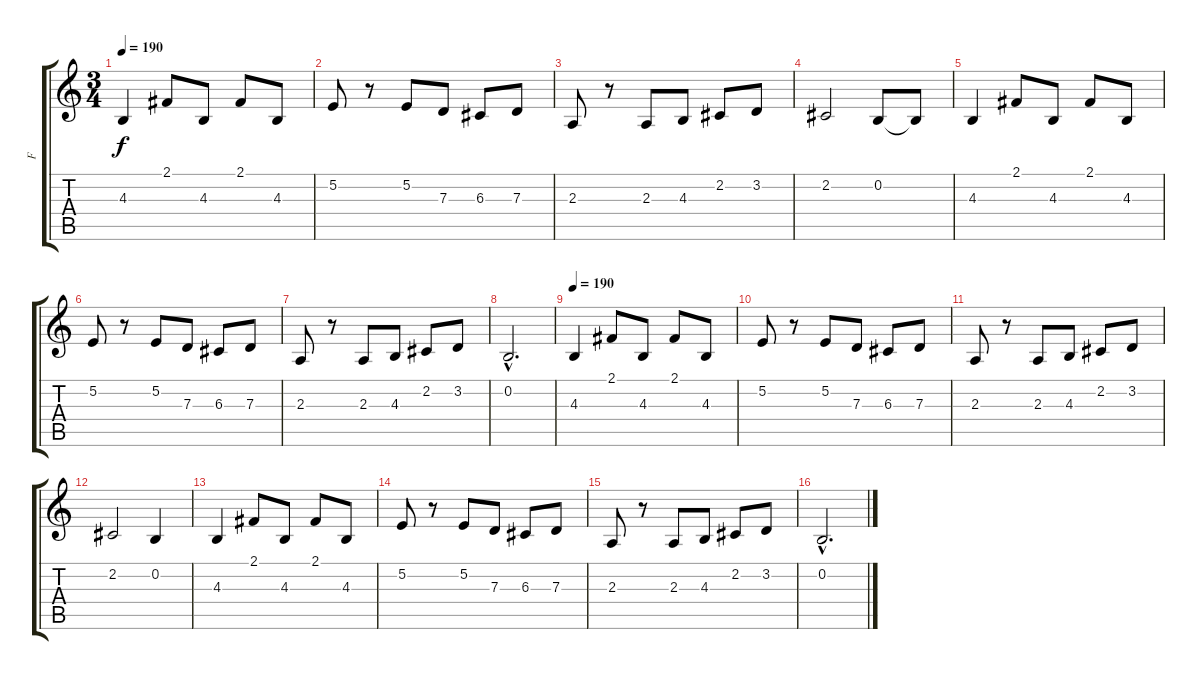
\track ("F" "F") {instrument flute}
\staff {score tabs}
\tuning (E4 B3 G3 D3 A2 E2) {hide}
\ts (3 4)
\tempo 200
\tempo 190
\clef g2
\ks c
4.3.4{dy f} 2.1.8 4.3.8 2.1.8 4.3.8 |
5.2.8 r.8 5.2.8 7.3.8 6.3.8 7.3.8 |
2.3.8 r.8 2.3.8 4.3.8 2.2.8 3.2.8 |
2.2.2 0.2.8 0.2{t}.8 |
4.3.4 2.1.8 4.3.8 2.1.8 4.3.8 |
5.2.8 r.8 5.2.8 7.3.8 6.3.8 7.3.8 |
2.3.8 r.8 2.3.8 4.3.8 2.2.8 3.2.8 |
0.2{hac}.2{d} |
\tempo 190
4.3.4 2.1.8 4.3.8 2.1.8 4.3.8 |
5.2.8 r.8 5.2.8 7.3.8 6.3.8 7.3.8 |
2.3.8 r.8 2.3.8 4.3.8 2.2.8 3.2.8 |
2.2.2 0.2.4 |
4.3.4 2.1.8 4.3.8 2.1.8 4.3.8 |
5.2.8 r.8 5.2.8 7.3.8 6.3.8 7.3.8 |
2.3.8 r.8 2.3.8 4.3.8 2.2.8 3.2.8 |
0.2{hac}.2{d}
